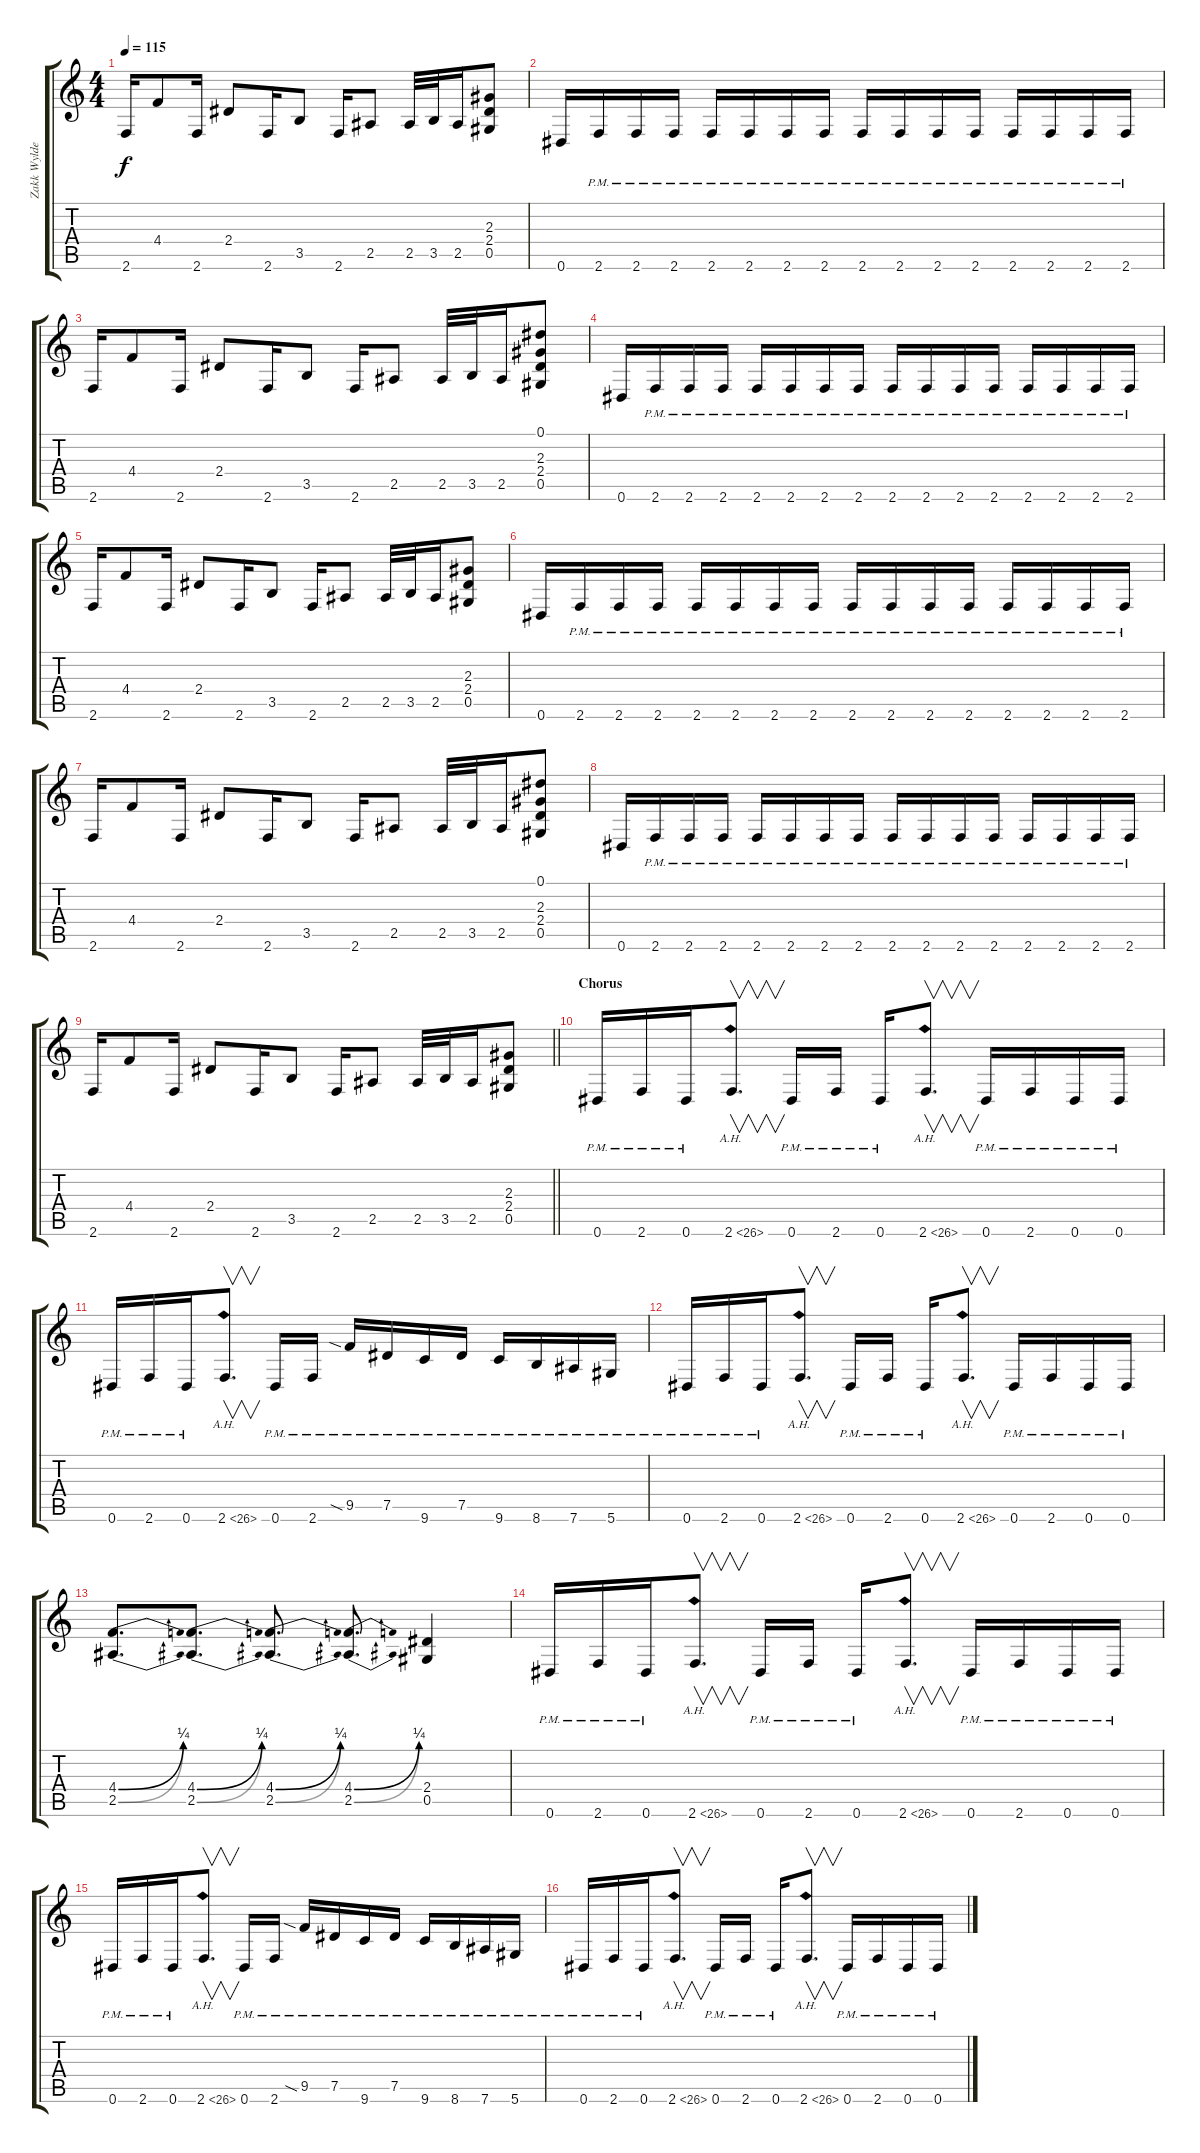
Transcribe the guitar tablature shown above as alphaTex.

\track ("Zakk Wylde" "Zakk Wylde") {instrument distortionguitar}
\staff {score tabs}
\tuning (Eb4 Bb3 Gb3 Db3 Ab2 Eb2) {hide}
\ts (4 4)
\tempo 115
\clef g2
\ks c
2.6.16{dy f} 4.4.8 2.6.16 2.4.8 2.6.16 3.5.8 2.6.16 2.5.8 2.5.32 3.5.32 2.5.16 (2.3 2.4 0.5).8 |
0.6.16 2.6{pm}.16 2.6{pm}.16 2.6{pm}.16 2.6{pm}.16 2.6{pm}.16 2.6{pm}.16 2.6{pm}.16 2.6{pm}.16 2.6{pm}.16 2.6{pm}.16 2.6{pm}.16 2.6{pm}.16 2.6{pm}.16 2.6{pm}.16 2.6{pm}.16 |
2.6.16 4.4.8 2.6.16 2.4.8 2.6.16 3.5.8 2.6.16 2.5.8 2.5.32 3.5.32 2.5.16 (0.1 2.3 2.4 0.5).8 |
0.6.16 2.6{pm}.16 2.6{pm}.16 2.6{pm}.16 2.6{pm}.16 2.6{pm}.16 2.6{pm}.16 2.6{pm}.16 2.6{pm}.16 2.6{pm}.16 2.6{pm}.16 2.6{pm}.16 2.6{pm}.16 2.6{pm}.16 2.6{pm}.16 2.6{pm}.16 |
2.6.16 4.4.8 2.6.16 2.4.8 2.6.16 3.5.8 2.6.16 2.5.8 2.5.32 3.5.32 2.5.16 (2.3 2.4 0.5).8 |
0.6.16 2.6{pm}.16 2.6{pm}.16 2.6{pm}.16 2.6{pm}.16 2.6{pm}.16 2.6{pm}.16 2.6{pm}.16 2.6{pm}.16 2.6{pm}.16 2.6{pm}.16 2.6{pm}.16 2.6{pm}.16 2.6{pm}.16 2.6{pm}.16 2.6{pm}.16 |
2.6.16 4.4.8 2.6.16 2.4.8 2.6.16 3.5.8 2.6.16 2.5.8 2.5.32 3.5.32 2.5.16 (0.1 2.3 2.4 0.5).8 |
0.6.16 2.6{pm}.16 2.6{pm}.16 2.6{pm}.16 2.6{pm}.16 2.6{pm}.16 2.6{pm}.16 2.6{pm}.16 2.6{pm}.16 2.6{pm}.16 2.6{pm}.16 2.6{pm}.16 2.6{pm}.16 2.6{pm}.16 2.6{pm}.16 2.6{pm}.16 |
\barLineRight lightlight
2.6.16 4.4.8 2.6.16 2.4.8 2.6.16 3.5.8 2.6.16 2.5.8 2.5.32 3.5.32 2.5.16 (2.3 2.4 0.5).8 |
\section ("" "Chorus")
0.6{pm}.16{volume 2 instrument distortionguitar} 2.6{pm}.16 0.6{pm}.16 2.6{ah 24}.8{v d} 0.6{pm}.16 2.6{pm}.16 0.6{pm}.16 2.6{ah 24}.8{v d} 0.6{pm}.16 2.6{pm}.16 0.6{pm}.16 0.6{pm}.16 |
0.6{pm}.16 2.6{pm}.16 0.6{pm}.16 2.6{ah 24}.8{v d} 0.6{pm}.16 2.6{pm}.16 9.5{sia pm}.16 7.5{pm}.16 9.6{pm}.16 7.5{pm}.16 9.6{pm}.16 8.6{pm}.16 7.6{pm}.16 5.6{pm}.16 |
0.6{pm}.16 2.6{pm}.16 0.6{pm}.16 2.6{ah 24}.8{v d} 0.6{pm}.16 2.6{pm}.16 0.6{pm}.16 2.6{ah 24}.8{v d} 0.6{pm}.16 2.6{pm}.16 0.6{pm}.16 0.6{pm}.16 |
(4.4{be (bend 0 0 60 1)} 2.5{be (bend 0 0 60 1)}).8{d} (4.4{be (bend 0 0 60 1)} 2.5{be (bend 0 0 60 1)}).8{d} (4.4{be (bend 0 0 60 1)} 2.5{be (bend 0 0 60 1)}).8{d} (4.4{be (bend 0 0 60 1)} 2.5{be (bend 0 0 60 1)}).8{d} (2.4 0.5).4 |
0.6{pm}.16{volume 2 instrument distortionguitar} 2.6{pm}.16 0.6{pm}.16 2.6{ah 24}.8{v d} 0.6{pm}.16 2.6{pm}.16 0.6{pm}.16 2.6{ah 24}.8{v d} 0.6{pm}.16 2.6{pm}.16 0.6{pm}.16 0.6{pm}.16 |
0.6{pm}.16 2.6{pm}.16 0.6{pm}.16 2.6{ah 24}.8{v d} 0.6{pm}.16 2.6{pm}.16 9.5{sia pm}.16 7.5{pm}.16 9.6{pm}.16 7.5{pm}.16 9.6{pm}.16 8.6{pm}.16 7.6{pm}.16 5.6{pm}.16 |
0.6{pm}.16 2.6{pm}.16 0.6{pm}.16 2.6{ah 24}.8{v d} 0.6{pm}.16 2.6{pm}.16 0.6{pm}.16 2.6{ah 24}.8{v d} 0.6{pm}.16 2.6{pm}.16 0.6{pm}.16 0.6{pm}.16
